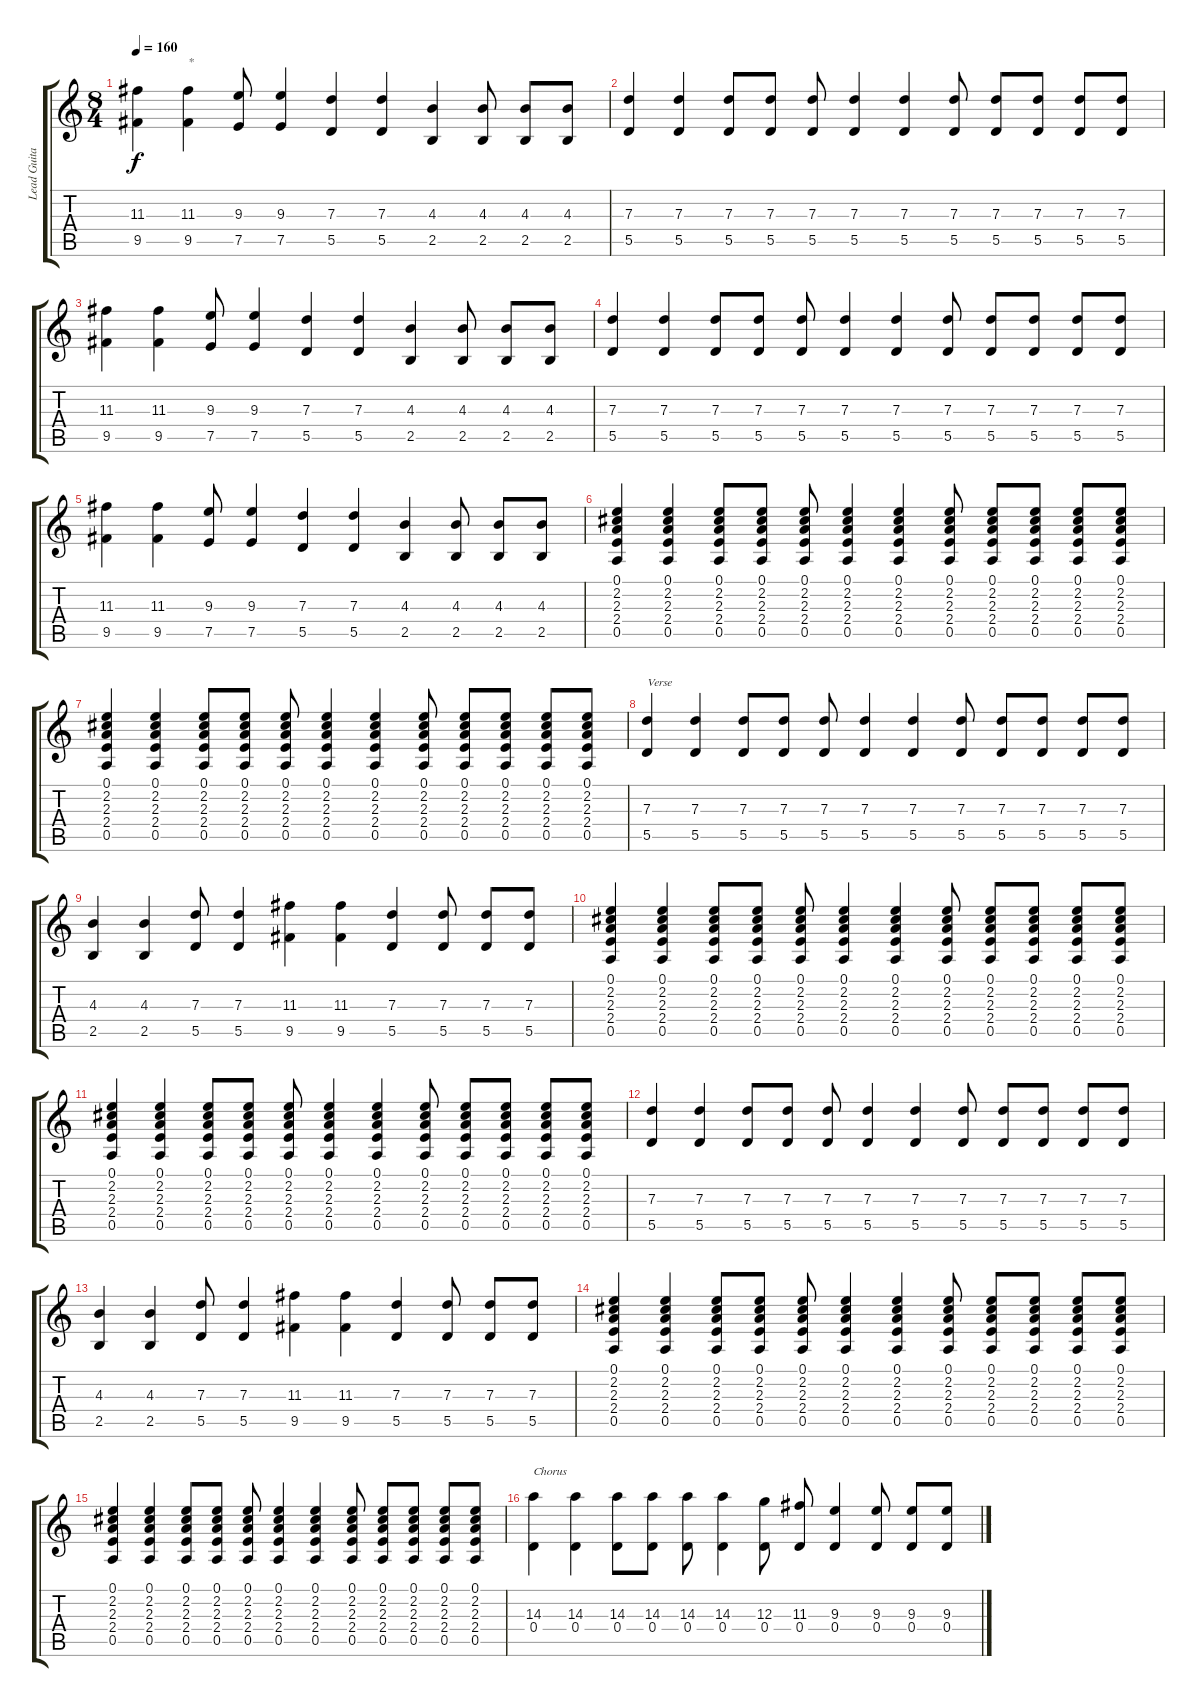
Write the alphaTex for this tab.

\track ("Lead Guitar" "Lead Guita") {instrument distortionguitar}
\staff {score tabs}
\tuning (E4 B3 G3 D3 A2 E2) {hide}
\ts (8 4)
\tempo 160
\clef g2
\ks c
(11.3 9.5).4{dy f instrument distortionguitar} (11.3 9.5).4{txt "*"} (9.3 7.5).8 (9.3 7.5).4 (7.3 5.5).4 (7.3 5.5).4 (4.3 2.5).4 (4.3 2.5).8 (4.3 2.5).8 (4.3 2.5).8 |
(7.3 5.5).4 (7.3 5.5).4 (7.3 5.5).8 (7.3 5.5).8 (7.3 5.5).8 (7.3 5.5).4 (7.3 5.5).4 (7.3 5.5).8 (7.3 5.5).8 (7.3 5.5).8 (7.3 5.5).8 (7.3 5.5).8 |
(11.3 9.5).4 (11.3 9.5).4 (9.3 7.5).8 (9.3 7.5).4 (7.3 5.5).4 (7.3 5.5).4 (4.3 2.5).4 (4.3 2.5).8 (4.3 2.5).8 (4.3 2.5).8 |
(7.3 5.5).4 (7.3 5.5).4 (7.3 5.5).8 (7.3 5.5).8 (7.3 5.5).8 (7.3 5.5).4 (7.3 5.5).4 (7.3 5.5).8 (7.3 5.5).8 (7.3 5.5).8 (7.3 5.5).8 (7.3 5.5).8 |
(11.3 9.5).4 (11.3 9.5).4 (9.3 7.5).8 (9.3 7.5).4 (7.3 5.5).4 (7.3 5.5).4 (4.3 2.5).4 (4.3 2.5).8 (4.3 2.5).8 (4.3 2.5).8 |
(0.1 2.2 2.3 2.4 0.5).4 (0.1 2.2 2.3 2.4 0.5).4 (0.1 2.2 2.3 2.4 0.5).8 (0.1 2.2 2.3 2.4 0.5).8 (0.1 2.2 2.3 2.4 0.5).8 (0.1 2.2 2.3 2.4 0.5).4 (0.1 2.2 2.3 2.4 0.5).4 (0.1 2.2 2.3 2.4 0.5).8 (0.1 2.2 2.3 2.4 0.5).8 (0.1 2.2 2.3 2.4 0.5).8 (0.1 2.2 2.3 2.4 0.5).8 (0.1 2.2 2.3 2.4 0.5).8 |
(0.1 2.2 2.3 2.4 0.5).4 (0.1 2.2 2.3 2.4 0.5).4 (0.1 2.2 2.3 2.4 0.5).8 (0.1 2.2 2.3 2.4 0.5).8 (0.1 2.2 2.3 2.4 0.5).8 (0.1 2.2 2.3 2.4 0.5).4 (0.1 2.2 2.3 2.4 0.5).4 (0.1 2.2 2.3 2.4 0.5).8 (0.1 2.2 2.3 2.4 0.5).8 (0.1 2.2 2.3 2.4 0.5).8 (0.1 2.2 2.3 2.4 0.5).8 (0.1 2.2 2.3 2.4 0.5).8 |
(7.3 5.5).4{txt "Verse"} (7.3 5.5).4 (7.3 5.5).8 (7.3 5.5).8 (7.3 5.5).8 (7.3 5.5).4 (7.3 5.5).4 (7.3 5.5).8 (7.3 5.5).8 (7.3 5.5).8 (7.3 5.5).8 (7.3 5.5).8 |
(4.3 2.5).4 (4.3 2.5).4 (7.3 5.5).8 (7.3 5.5).4 (11.3 9.5).4 (11.3 9.5).4 (7.3 5.5).4 (7.3 5.5).8 (7.3 5.5).8 (7.3 5.5).8 |
(0.1 2.2 2.3 2.4 0.5).4 (0.1 2.2 2.3 2.4 0.5).4 (0.1 2.2 2.3 2.4 0.5).8 (0.1 2.2 2.3 2.4 0.5).8 (0.1 2.2 2.3 2.4 0.5).8 (0.1 2.2 2.3 2.4 0.5).4 (0.1 2.2 2.3 2.4 0.5).4 (0.1 2.2 2.3 2.4 0.5).8 (0.1 2.2 2.3 2.4 0.5).8 (0.1 2.2 2.3 2.4 0.5).8 (0.1 2.2 2.3 2.4 0.5).8 (0.1 2.2 2.3 2.4 0.5).8 |
(0.1 2.2 2.3 2.4 0.5).4 (0.1 2.2 2.3 2.4 0.5).4 (0.1 2.2 2.3 2.4 0.5).8 (0.1 2.2 2.3 2.4 0.5).8 (0.1 2.2 2.3 2.4 0.5).8 (0.1 2.2 2.3 2.4 0.5).4 (0.1 2.2 2.3 2.4 0.5).4 (0.1 2.2 2.3 2.4 0.5).8 (0.1 2.2 2.3 2.4 0.5).8 (0.1 2.2 2.3 2.4 0.5).8 (0.1 2.2 2.3 2.4 0.5).8 (0.1 2.2 2.3 2.4 0.5).8 |
(7.3 5.5).4 (7.3 5.5).4 (7.3 5.5).8 (7.3 5.5).8 (7.3 5.5).8 (7.3 5.5).4 (7.3 5.5).4 (7.3 5.5).8 (7.3 5.5).8 (7.3 5.5).8 (7.3 5.5).8 (7.3 5.5).8 |
(4.3 2.5).4 (4.3 2.5).4 (7.3 5.5).8 (7.3 5.5).4 (11.3 9.5).4 (11.3 9.5).4 (7.3 5.5).4 (7.3 5.5).8 (7.3 5.5).8 (7.3 5.5).8 |
(0.1 2.2 2.3 2.4 0.5).4 (0.1 2.2 2.3 2.4 0.5).4 (0.1 2.2 2.3 2.4 0.5).8 (0.1 2.2 2.3 2.4 0.5).8 (0.1 2.2 2.3 2.4 0.5).8 (0.1 2.2 2.3 2.4 0.5).4 (0.1 2.2 2.3 2.4 0.5).4 (0.1 2.2 2.3 2.4 0.5).8 (0.1 2.2 2.3 2.4 0.5).8 (0.1 2.2 2.3 2.4 0.5).8 (0.1 2.2 2.3 2.4 0.5).8 (0.1 2.2 2.3 2.4 0.5).8 |
(0.1 2.2 2.3 2.4 0.5).4 (0.1 2.2 2.3 2.4 0.5).4 (0.1 2.2 2.3 2.4 0.5).8 (0.1 2.2 2.3 2.4 0.5).8 (0.1 2.2 2.3 2.4 0.5).8 (0.1 2.2 2.3 2.4 0.5).4 (0.1 2.2 2.3 2.4 0.5).4 (0.1 2.2 2.3 2.4 0.5).8 (0.1 2.2 2.3 2.4 0.5).8 (0.1 2.2 2.3 2.4 0.5).8 (0.1 2.2 2.3 2.4 0.5).8 (0.1 2.2 2.3 2.4 0.5).8 |
(14.3 0.4).4{txt "Chorus"} (14.3 0.4).4 (14.3 0.4).8 (14.3 0.4).8 (14.3 0.4).8 (14.3 0.4).4 (12.3 0.4).8 (11.3 0.4).8 (9.3 0.4).4 (9.3 0.4).8 (9.3 0.4).8 (9.3 0.4).8
